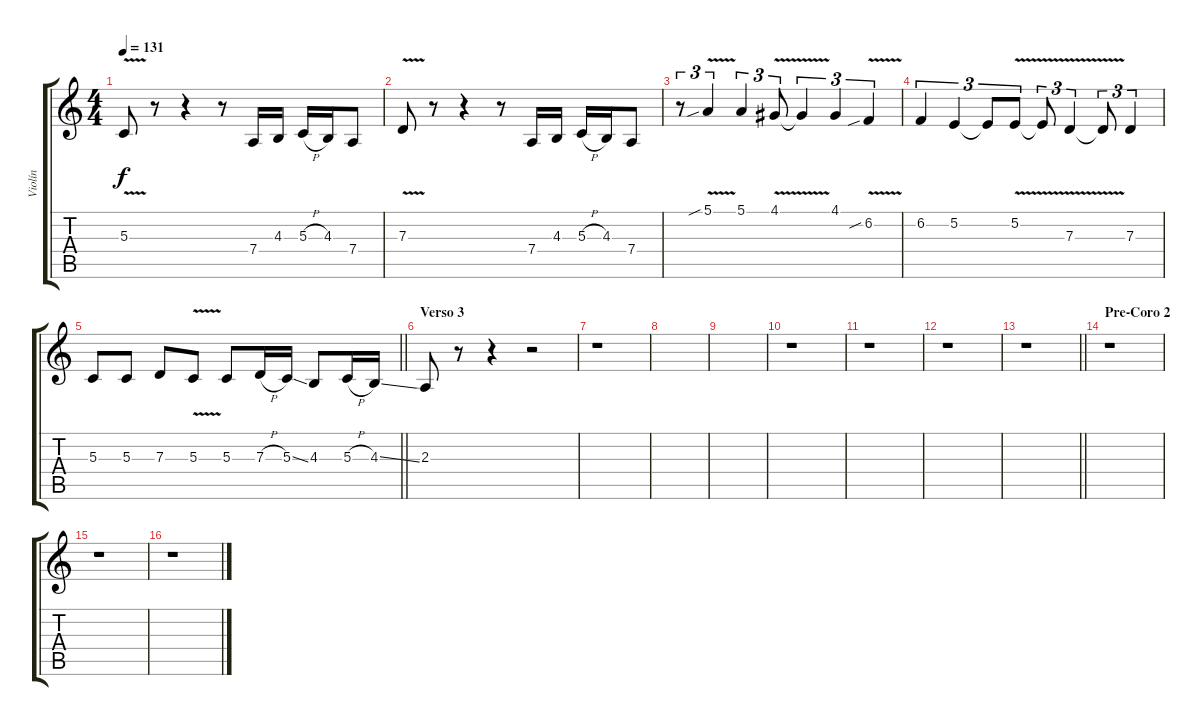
\track ("Violín" "Violín") {instrument violin}
\staff {score tabs}
\tuning (E4 B3 G3 D3 A2 E2) {hide}
\ts (4 4)
\tempo 131
\clef g2
\ks aminor
5.3{v}.8{dy f} r.8 r.4 r.8 7.4.16 4.3.16 5.3{h}.16 4.3.16 7.4.8 |
7.3{v}.8 r.8 r.4 r.8 7.4.16 4.3.16 5.3{h}.16 4.3.16 7.4.8 |
r.8{tu (3 2)} 5.1{v sib}.4{tu (3 2)} 5.1.4{tu (3 2)} 4.1{v}.8{tu (3 2)} 4.1{t}.4{tu (3 2)} 4.1.4{tu (3 2)} 6.2{v sib}.4{tu (3 2)} |
6.2.4{tu (3 2)} 5.2.4{tu (3 2)} 5.2{t}.8{tu (3 2)} 5.2{v}.8{tu (3 2)} 5.2{t}.8{tu (3 2)} 7.3{v}.4{tu (3 2)} 7.3{t}.8{tu (3 2)} 7.3.4{tu (3 2)} |
\barLineRight lightlight
5.3.8 5.3.8 7.3.8 5.3{v}.8 5.3.8 7.3{h}.16 5.3{ss}.16 4.3.8 5.3{h}.16 4.3{ss}.16 |
\section ("" "Verso 3")
2.3.8 r.8 r.4 r.2 |
r.1 |
|
|
r.1 |
r.1 |
r.1 |
\barLineRight lightlight
r.1 |
\section ("" "Pre-Coro 2")
r.1 |
r.1 |
r.1
